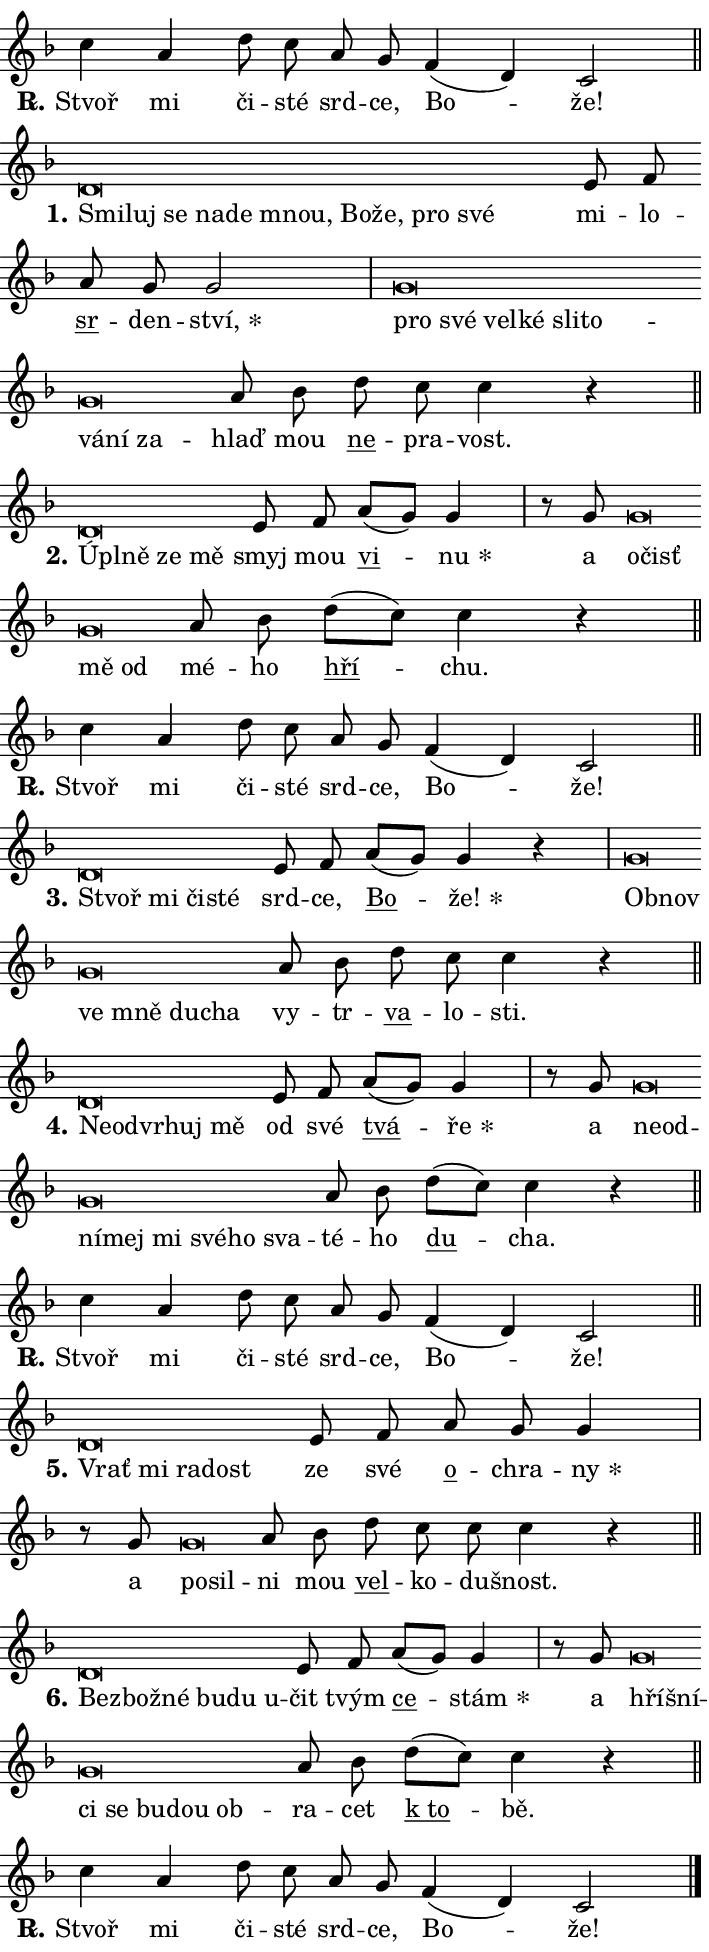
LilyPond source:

\version "2.24.0"
\header { tagline = "" }
\paper {
  indent = 0\cm
  top-margin = 0\cm
  right-margin = 0.13\cm % to fit lyric hyphens
  bottom-margin = 0\cm
  left-margin = 0\cm
  paper-width = 12\cm
  page-breaking = #ly:one-page-breaking
  system-system-spacing.basic-distance = #11
  score-system-spacing.basic-distance = #11
  ragged-last = ##f
}


%% Author: Thomas Morley
%% https://lists.gnu.org/archive/html/lilypond-user/2020-05/msg00002.html
#(define (line-position grob)
"Returns position of @var[grob} in current system:
   @code{'start}, if at first time-step
   @code{'end}, if at last time-step
   @code{'middle} otherwise
"
  (let* ((col (ly:item-get-column grob))
         (ln (ly:grob-object col 'left-neighbor))
         (rn (ly:grob-object col 'right-neighbor))
         (col-to-check-left (if (ly:grob? ln) ln col))
         (col-to-check-right (if (ly:grob? rn) rn col))
         (break-dir-left
           (and
             (ly:grob-property col-to-check-left 'non-musical #f)
             (ly:item-break-dir col-to-check-left)))
         (break-dir-right
           (and
             (ly:grob-property col-to-check-right 'non-musical #f)
             (ly:item-break-dir col-to-check-right))))
        (cond ((eqv? 1 break-dir-left) 'start)
              ((eqv? -1 break-dir-right) 'end)
              (else 'middle))))

#(define (tranparent-at-line-position vctor)
  (lambda (grob)
  "Relying on @code{line-position} select the relevant enry from @var{vctor}.
Used to determine transparency,"
    (case (line-position grob)
      ((end) (not (vector-ref vctor 0)))
      ((middle) (not (vector-ref vctor 1)))
      ((start) (not (vector-ref vctor 2))))))

noteHeadBreakVisibility =
#(define-music-function (break-visibility)(vector?)
"Makes @code{NoteHead}s transparent relying on @var{break-visibility}"
#{
  \override NoteHead.transparent =
    #(tranparent-at-line-position break-visibility)
#})

#(define delete-ledgers-for-transparent-note-heads
  (lambda (grob)
    "Reads whether a @code{NoteHead} is transparent.
If so this @code{NoteHead} is removed from @code{'note-heads} from
@var{grob}, which is supposed to be @code{LedgerLineSpanner}.
As a result ledgers are not printed for this @code{NoteHead}"
    (let* ((nhds-array (ly:grob-object grob 'note-heads))
           (nhds-list
             (if (ly:grob-array? nhds-array)
                 (ly:grob-array->list nhds-array)
                 '()))
           ;; Relies on the transparent-property being done before
           ;; Staff.LedgerLineSpanner.after-line-breaking is executed.
           ;; This is fragile ...
           (to-keep
             (remove
               (lambda (nhd)
                 (ly:grob-property nhd 'transparent #f))
               nhds-list)))
      ;; TODO find a better method to iterate over grob-arrays, similiar
      ;; to filter/remove etc for lists
      ;; For now rebuilt from scratch
      (set! (ly:grob-object grob 'note-heads)  '())
      (for-each
        (lambda (nhd)
          (ly:pointer-group-interface::add-grob grob 'note-heads nhd))
        to-keep))))

squashNotes = {
  \override NoteHead.X-extent = #'(-0.2 . 0.2)
  \override NoteHead.Y-extent = #'(-0.75 . 0)
  \override NoteHead.stencil =
    #(lambda (grob)
       (let ((pos (ly:grob-property grob 'staff-position)))
         (begin
           (if (< pos -7) (display "ERROR: Lower brevis then expected\n") (display ""))
           (if (<= pos -6) ly:text-interface::print ly:note-head::print))))
}
unSquashNotes = {
  \revert NoteHead.X-extent
  \revert NoteHead.Y-extent
  \revert NoteHead.stencil
}

hideNotes = \noteHeadBreakVisibility #begin-of-line-visible
unHideNotes = \noteHeadBreakVisibility #all-visible

% work-around for resetting accidentals
% https://lilypond.org/doc/v2.23/Documentation/notation/displaying-rhythms#unmetered-music
cadenzaMeasure = {
  \cadenzaOff
  \partial 1024 s1024
  \cadenzaOn
}

#(define-markup-command (accent layout props text) (markup?)
  "Underline accented syllable"
  (interpret-markup layout props
    #{\markup \override #'(offset . 4.3) \underline { #text }#}))

responsum = \markup \concat {
  "R" \hspace #-1.05 \path #0.1 #'((moveto 0 0.07) (lineto 0.9 0.8)) \hspace #0.05 "."
}

spaceSize = #0.6828661417322834 % exact space size for TeX Gyre Schola

\layout {
  \context {
    \Staff
    \remove "Time_signature_engraver"
    \override LedgerLineSpanner.after-line-breaking = #delete-ledgers-for-transparent-note-heads
  }
  \context {
    \Lyrics {
      \override LyricSpace.minimum-distance = \spaceSize
      \override LyricText.font-name = #"TeX Gyre Schola"
      \override LyricText.font-size = 1
      \override StanzaNumber.font-name = #"TeX Gyre Schola Bold"
      \override StanzaNumber.font-size = 1
    }
  }
  \context {
    \Score 
    \override NoteHead.text =
      #(lambda (grob) 
        (let ((pos (ly:grob-property grob 'staff-position)))
          #{\markup {
            \combine
              \halign #-0.55 \raise #(if (= pos -6) 0 0.5) \override #'(thickness . 2) \draw-line #'(3.2 . 0)
              \musicglyph "noteheads.sM1"
          }#}))
  }
}

% magnetic-lyrics.ily
%
%   written by
%     Jean Abou Samra <jean@abou-samra.fr>
%     Werner Lemberg <wl@gnu.org>
%
%   adapted by
%     Jiri Hon <jiri.hon@gmail.com>
%
% Version 2022-Apr-15

% https://www.mail-archive.com/lilypond-user@gnu.org/msg149350.html

#(define (Left_hyphen_pointer_engraver context)
   "Collect syllable-hyphen-syllable occurrences in lyrics and store
them in properties.  This engraver only looks to the left.  For
example, if the lyrics input is @code{foo -- bar}, it does the
following.

@itemize @bullet
@item
Set the @code{text} property of the @code{LyricHyphen} grob between
@q{foo} and @q{bar} to @code{foo}.

@item
Set the @code{left-hyphen} property of the @code{LyricText} grob with
text @q{foo} to the @code{LyricHyphen} grob between @q{foo} and
@q{bar}.
@end itemize

Use this auxiliary engraver in combination with the
@code{lyric-@/text::@/apply-@/magnetic-@/offset!} hook."
   (let ((hyphen #f)
         (text #f))
     (make-engraver
      (acknowledgers
       ((lyric-syllable-interface engraver grob source-engraver)
        (set! text grob)))
      (end-acknowledgers
       ((lyric-hyphen-interface engraver grob source-engraver)
        ;(when (not (grob::has-interface grob 'lyric-space-interface))
          (set! hyphen grob)));)
      ((stop-translation-timestep engraver)
       (when (and text hyphen)
         (ly:grob-set-object! text 'left-hyphen hyphen))
       (set! text #f)
       (set! hyphen #f)))))

#(define (lyric-text::apply-magnetic-offset! grob)
   "If the space between two syllables is less than the value in
property @code{LyricText@/.details@/.squash-threshold}, move the right
syllable to the left so that it gets concatenated with the left
syllable.

Use this function as a hook for
@code{LyricText@/.after-@/line-@/breaking} if the
@code{Left_@/hyphen_@/pointer_@/engraver} is active."
   (let ((hyphen (ly:grob-object grob 'left-hyphen #f)))
     (when hyphen
       (let ((left-text (ly:spanner-bound hyphen LEFT)))
         (when (grob::has-interface left-text 'lyric-syllable-interface)
           (let* ((common (ly:grob-common-refpoint grob left-text X))
                  (this-x-ext (ly:grob-extent grob common X))
                  (left-x-ext
                   (begin
                     ;; Trigger magnetism for left-text.
                     (ly:grob-property left-text 'after-line-breaking)
                     (ly:grob-extent left-text common X)))
                  ;; `delta` is the gap width between two syllables.
                  (delta (- (interval-start this-x-ext)
                            (interval-end left-x-ext)))
                  (details (ly:grob-property grob 'details))
                  (threshold (assoc-get 'squash-threshold details 0.2)))
             (when (< delta threshold)
               (let* (;; We have to manipulate the input text so that
                      ;; ligatures crossing syllable boundaries are not
                      ;; disabled.  For languages based on the Latin
                      ;; script this is essentially a beautification.
                      ;; However, for non-Western scripts it can be a
                      ;; necessity.
                      (lt (ly:grob-property left-text 'text))
                      (rt (ly:grob-property grob 'text))
                      (is-space (grob::has-interface hyphen 'lyric-space-interface))
                      (space (if is-space " " ""))
                      (extra-delta (if is-space spaceSize 0))
                      ;; Append new syllable.
                      (ltrt-space (if (and (string? lt) (string? rt))
                                (string-append lt space rt)
                                (make-concat-markup (list lt space rt))))
                      ;; Right-align `ltrt` to the right side.
                      (ltrt-space-markup (grob-interpret-markup
                               grob
                               (make-translate-markup
                                (cons (interval-length this-x-ext) 0)
                                (make-right-align-markup ltrt-space)))))
                 (begin
                   ;; Don't print `left-text`.
                   (ly:grob-set-property! left-text 'stencil #f)
                   ;; Set text and stencil (which holds all collected
                   ;; syllables so far) and shift it to the left.
                   (ly:grob-set-property! grob 'text ltrt-space)
                   (ly:grob-set-property! grob 'stencil ltrt-space-markup)
                   (ly:grob-translate-axis! grob (- (- delta extra-delta)) X))))))))))


#(define (lyric-hyphen::displace-bounds-first grob)
   ;; Make very sure this callback isn't triggered too early.
   (let ((left (ly:spanner-bound grob LEFT))
         (right (ly:spanner-bound grob RIGHT)))
     (ly:grob-property left 'after-line-breaking)
     (ly:grob-property right 'after-line-breaking)
     (ly:lyric-hyphen::print grob)))

squashThreshold = #0.4

\layout {
  \context {
    \Lyrics
    \consists #Left_hyphen_pointer_engraver
    \override LyricText.after-line-breaking =
      #lyric-text::apply-magnetic-offset!
    \override LyricHyphen.stencil = #lyric-hyphen::displace-bounds-first
    \override LyricText.details.squash-threshold = \squashThreshold
    \override LyricHyphen.minimum-distance = 0
    \override LyricHyphen.minimum-length = \squashThreshold
  }
}

squashText = \override LyricText.details.squash-threshold = 9999
unSquashText = \override LyricText.details.squash-threshold = \squashThreshold

leftText = \override LyricText.self-alignment-X = #LEFT
unLeftText = \revert LyricText.self-alignment-X

starOffset = #(lambda (grob) 
                (let ((x_offset (ly:self-alignment-interface::aligned-on-x-parent grob)))
                  (if (= x_offset 0) 0 (+ x_offset 1.2))))

star = #(define-music-function (syllable)(string?)
"Append star separator at the end of a syllable"
#{
  \once \override LyricText.X-offset = #starOffset
  \lyricmode { \markup {
    #syllable
    \override #'((font-name . "TeX Gyre Schola Bold")) \hspace #0.2 \lower #0.65 \larger "*"
  } }
#})

starAccent = #(define-music-function (syllable)(string?)
"Append star separator at the end of a syllable and make accent"
#{
  \once \override LyricText.X-offset = #starOffset
  \lyricmode { \markup {
    \accent #syllable
    \override #'((font-name . "TeX Gyre Schola Bold")) \hspace #0.2 \lower #0.65 \larger "*"
  } }
#})

breath = #(define-music-function (syllable)(string?)
"Append breathing indicator at the end of a syllable"
#{
  \lyricmode { \markup { #syllable "+" } }
#})

optionalBreath = #(define-music-function (syllable)(string?)
"Append optional breathing indicator at the end of a syllable"
#{
  \lyricmode { \markup { #syllable "(+)" } }
#})


\score {
    <<
        \new Voice = "melody" { \cadenzaOn \key f \major \relative { c''4 a d8 c a g \bar "" f4( d) c2 \cadenzaMeasure \bar "||" \break } }
        \new Lyrics \lyricsto "melody" { \lyricmode { \set stanza = \responsum
Stvoř mi či -- sté srd -- ce, Bo -- že! } }
    >>
    \layout {}
}

\score {
    <<
        \new Voice = "melody" { \cadenzaOn \key f \major \relative { \squashNotes d'\breve*1/16 \hideNotes \breve*1/16 \bar "" \breve*1/16 \bar "" \breve*1/16 \bar "" \breve*1/16 \bar "" \breve*1/16 \bar "" \breve*1/16 \bar "" \breve*1/16 \bar "" \breve*1/16 \breve*1/16 \bar "" \unHideNotes \unSquashNotes e8 f \bar "" a g g2 \cadenzaMeasure \bar "|" \squashNotes g\breve*1/16 \hideNotes \breve*1/16 \bar "" \breve*1/16 \bar "" \breve*1/16 \bar "" \breve*1/16 \bar "" \breve*1/16 \bar "" \breve*1/16 \bar "" \breve*1/16 \breve*1/16 \bar "" \unHideNotes \unSquashNotes a8 bes \bar "" d c c4 r \cadenzaMeasure \bar "||" \break } }
        \new Lyrics \lyricsto "melody" { \lyricmode { \set stanza = "1."
\leftText Smi -- \squashText luj se na -- de mnou, Bo -- že, pro své \unLeftText \unSquashText mi -- lo -- \markup \accent sr -- den -- \star ství, \leftText pro \squashText své vel -- ké sli -- to -- vá -- ní za -- \unLeftText \unSquashText hlaď mou \markup \accent ne -- pra -- vost. } }
    >>
    \layout {}
}

\score {
    <<
        \new Voice = "melody" { \cadenzaOn \key f \major \relative { \squashNotes d'\breve*1/16 \hideNotes \breve*1/16 \bar "" \breve*1/16 \breve*1/16 \bar "" \unHideNotes \unSquashNotes e8 f \bar "" a[( g)] g4 \cadenzaMeasure \bar "|" r8 g8 \squashNotes g\breve*1/16 \hideNotes \breve*1/16 \bar "" \breve*1/16 \breve*1/16 \bar "" \unHideNotes \unSquashNotes a8 bes \bar "" d[( c)] c4 r \cadenzaMeasure \bar "||" \break } }
        \new Lyrics \lyricsto "melody" { \lyricmode { \set stanza = "2."
\leftText Úpl -- \squashText ně ze mě \unLeftText \unSquashText smyj mou \markup \accent vi -- \star nu a \leftText o -- \squashText čisť mě od \unLeftText \unSquashText mé -- ho \markup \accent hří -- chu. } }
    >>
    \layout {}
}

\score {
    <<
        \new Voice = "melody" { \cadenzaOn \key f \major \relative { c''4 a d8 c a g \bar "" f4( d) c2 \cadenzaMeasure \bar "||" \break } }
        \new Lyrics \lyricsto "melody" { \lyricmode { \set stanza = \responsum
Stvoř mi či -- sté srd -- ce, Bo -- že! } }
    >>
    \layout {}
}

\score {
    <<
        \new Voice = "melody" { \cadenzaOn \key f \major \relative { \squashNotes d'\breve*1/16 \hideNotes \breve*1/16 \bar "" \breve*1/16 \breve*1/16 \bar "" \unHideNotes \unSquashNotes e8 f \bar "" a[( g)] g4 r \cadenzaMeasure \bar "|" \squashNotes g\breve*1/16 \hideNotes \breve*1/16 \bar "" \breve*1/16 \bar "" \breve*1/16 \bar "" \breve*1/16 \breve*1/16 \bar "" \unHideNotes \unSquashNotes a8 bes \bar "" d c c4 r \cadenzaMeasure \bar "||" \break } }
        \new Lyrics \lyricsto "melody" { \lyricmode { \set stanza = "3."
\leftText Stvoř \squashText mi či -- sté \unLeftText \unSquashText srd -- ce, \markup \accent Bo -- \star že! \leftText Ob -- \squashText nov ve mně du -- cha \unLeftText \unSquashText vy -- tr -- \markup \accent va -- lo -- sti. } }
    >>
    \layout {}
}

\score {
    <<
        \new Voice = "melody" { \cadenzaOn \key f \major \relative { \squashNotes d'\breve*1/16 \hideNotes \breve*1/16 \bar "" \breve*1/16 \bar "" \breve*1/16 \breve*1/16 \bar "" \unHideNotes \unSquashNotes e8 f \bar "" a[( g)] g4 \cadenzaMeasure \bar "|" r8 g8 \squashNotes g\breve*1/16 \hideNotes \breve*1/16 \bar "" \breve*1/16 \bar "" \breve*1/16 \bar "" \breve*1/16 \bar "" \breve*1/16 \bar "" \breve*1/16 \breve*1/16 \bar "" \unHideNotes \unSquashNotes a8 bes \bar "" d[( c)] c4 r \cadenzaMeasure \bar "||" \break } }
        \new Lyrics \lyricsto "melody" { \lyricmode { \set stanza = "4."
\leftText Ne -- \squashText od -- vr -- huj mě \unLeftText \unSquashText od své \markup \accent tvá -- \star ře a \leftText ne -- \squashText od -- ní -- mej mi své -- ho sva -- \unLeftText \unSquashText té -- ho \markup \accent du -- cha. } }
    >>
    \layout {}
}

\score {
    <<
        \new Voice = "melody" { \cadenzaOn \key f \major \relative { c''4 a d8 c a g \bar "" f4( d) c2 \cadenzaMeasure \bar "||" \break } }
        \new Lyrics \lyricsto "melody" { \lyricmode { \set stanza = \responsum
Stvoř mi či -- sté srd -- ce, Bo -- že! } }
    >>
    \layout {}
}

\score {
    <<
        \new Voice = "melody" { \cadenzaOn \key f \major \relative { \squashNotes d'\breve*1/16 \hideNotes \breve*1/16 \bar "" \breve*1/16 \breve*1/16 \bar "" \unHideNotes \unSquashNotes e8 f \bar "" a g g4 \cadenzaMeasure \bar "|" r8 g8 \squashNotes g\breve*1/16 \hideNotes \breve*1/16 \bar "" \unHideNotes \unSquashNotes a8 bes \bar "" d c c c4 r \cadenzaMeasure \bar "||" \break } }
        \new Lyrics \lyricsto "melody" { \lyricmode { \set stanza = "5."
\leftText Vrať \squashText mi ra -- dost \unLeftText \unSquashText ze své \markup \accent o -- chra -- \star ny a \leftText po -- \squashText sil -- \unLeftText \unSquashText ni mou \markup \accent vel -- ko -- du -- šnost. } }
    >>
    \layout {}
}

\score {
    <<
        \new Voice = "melody" { \cadenzaOn \key f \major \relative { \squashNotes d'\breve*1/16 \hideNotes \breve*1/16 \bar "" \breve*1/16 \bar "" \breve*1/16 \bar "" \breve*1/16 \breve*1/16 \bar "" \unHideNotes \unSquashNotes e8 f \bar "" a[( g)] g4 \cadenzaMeasure \bar "|" r8 g8 \squashNotes g\breve*1/16 \hideNotes \breve*1/16 \bar "" \breve*1/16 \bar "" \breve*1/16 \bar "" \breve*1/16 \bar "" \breve*1/16 \breve*1/16 \bar "" \unHideNotes \unSquashNotes a8 bes \bar "" d[( c)] c4 r \cadenzaMeasure \bar "||" \break } }
        \new Lyrics \lyricsto "melody" { \lyricmode { \set stanza = "6."
\leftText Bez -- \squashText bož -- né bu -- du u -- \unLeftText \unSquashText čit tvým \markup \accent ce -- \star stám a \leftText hří -- \squashText šní -- ci se bu -- dou ob -- \unLeftText \unSquashText ra -- cet \markup \accent "k to" -- bě. } }
    >>
    \layout {}
}

\score {
    <<
        \new Voice = "melody" { \cadenzaOn \key f \major \relative { c''4 a d8 c a g \bar "" f4( d) c2 \cadenzaMeasure \bar "||" \break } \bar "|." }
        \new Lyrics \lyricsto "melody" { \lyricmode { \set stanza = \responsum
Stvoř mi či -- sté srd -- ce, Bo -- že! } }
    >>
    \layout {}
}
